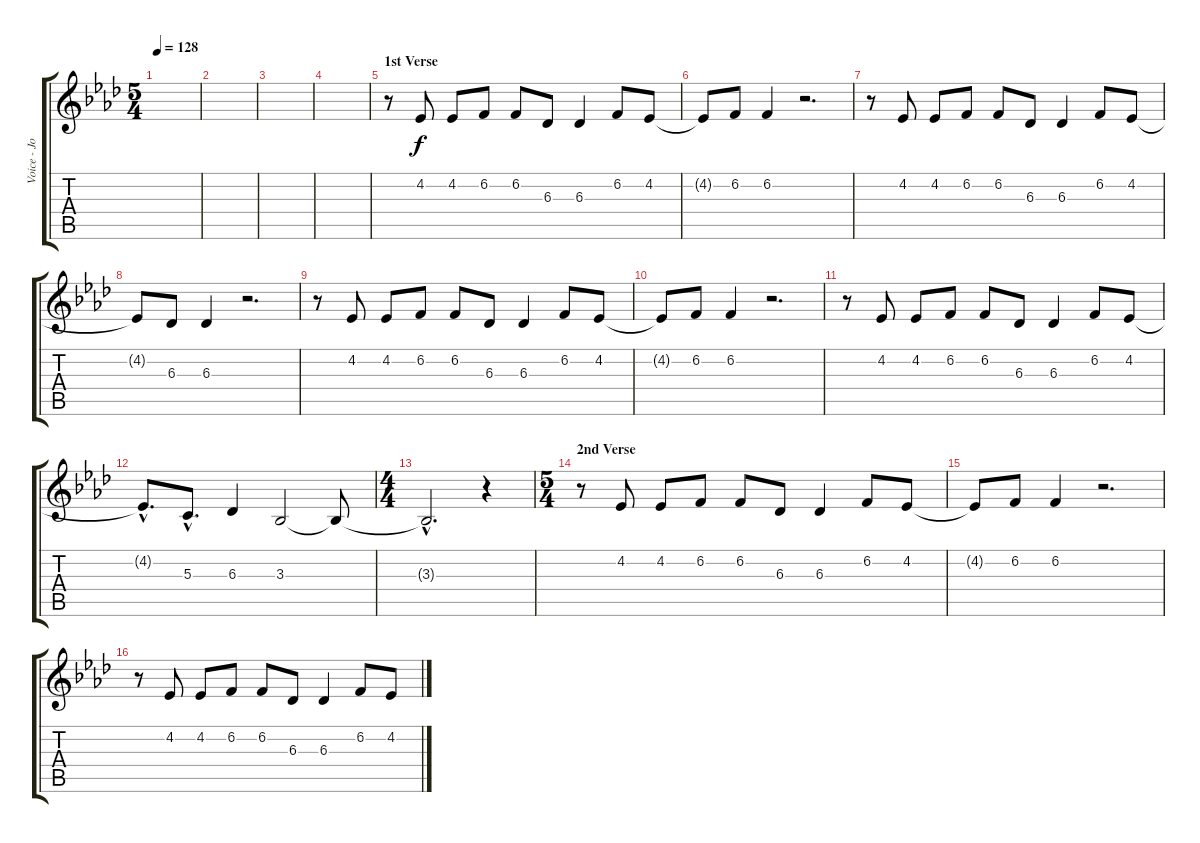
\track ("Voice - John Wetton" "Voice - Jo") {instrument synthbrass1}
\staff {score tabs}
\tuning (E4 B3 G3 D3 A2 E2) {hide}
\ts (5 4)
\tempo 128
\clef g2
\ks ab
|
|
|
|
\section ("" "1st Verse")
r.8 4.2.8 4.2.8 6.2.8 6.2.8 6.3.8 6.3.4 6.2.8 4.2.8 |
4.2{t}.8 6.2.8 6.2.4 r.2{d} |
r.8 4.2.8 4.2.8 6.2.8 6.2.8 6.3.8 6.3.4 6.2.8 4.2.8 |
4.2{t}.8 6.3.8 6.3.4 r.2{d} |
r.8 4.2.8 4.2.8 6.2.8 6.2.8 6.3.8 6.3.4 6.2.8 4.2.8 |
4.2{t}.8 6.2.8 6.2.4 r.2{d} |
r.8 4.2.8 4.2.8 6.2.8 6.2.8 6.3.8 6.3.4 6.2.8 4.2.8 |
4.2{hac t}.8{d} 5.3{hac}.8{d} 6.3.4 3.3.2 3.3{t}.8 |
\ts (4 4)
3.3{hac t}.2{d} r.4 |
\ts (5 4)
\section ("" "2nd Verse")
r.8 4.2.8 4.2.8 6.2.8 6.2.8 6.3.8 6.3.4 6.2.8 4.2.8 |
4.2{t}.8 6.2.8 6.2.4 r.2{d} |
r.8 4.2.8 4.2.8 6.2.8 6.2.8 6.3.8 6.3.4 6.2.8 4.2.8
